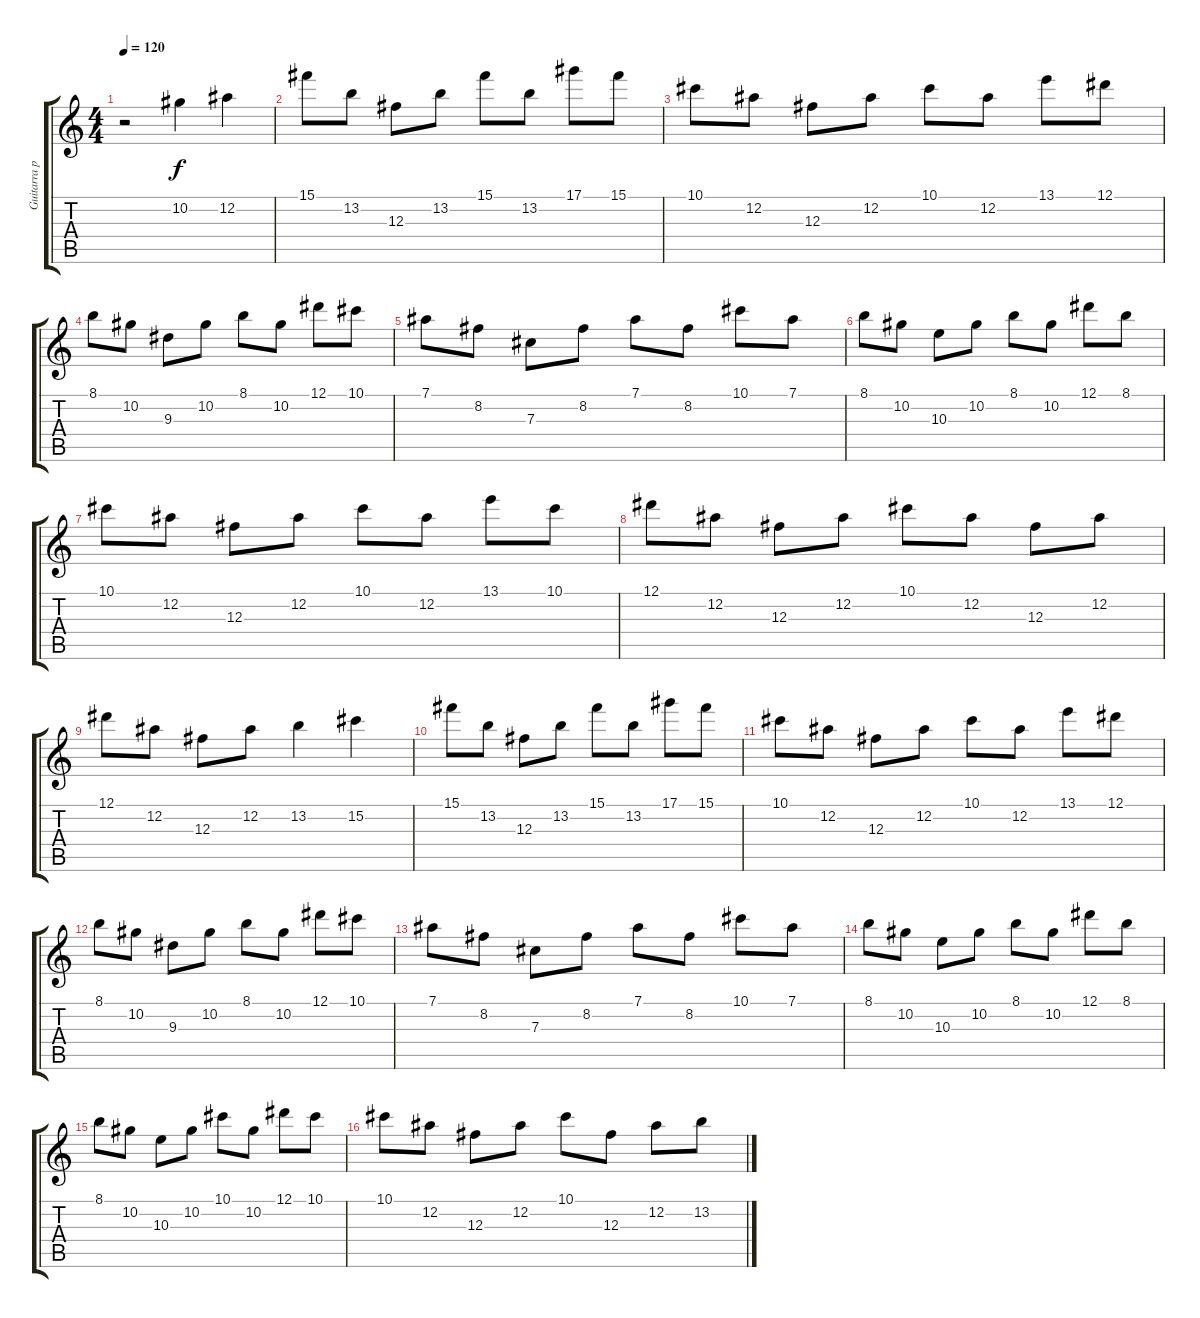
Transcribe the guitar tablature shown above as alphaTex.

\track ("Guitarra principal" "Guitarra p") {instrument acousticguitarsteel}
\staff {score tabs}
\tuning (Eb4 Bb3 Gb3 Db3 Ab2 Eb2) {hide}
\ts (4 4)
\tempo 120
\clef g2
\ks c
r.2{dy f} 10.2.4 12.2.4 |
15.1.8 13.2.8 12.3.8 13.2.8 15.1.8 13.2.8 17.1.8 15.1.8 |
10.1.8 12.2.8 12.3.8 12.2.8 10.1.8 12.2.8 13.1.8 12.1.8 |
8.1.8 10.2.8 9.3.8 10.2.8 8.1.8 10.2.8 12.1.8 10.1.8 |
7.1.8 8.2.8 7.3.8 8.2.8 7.1.8 8.2.8 10.1.8 7.1.8 |
8.1.8 10.2.8 10.3.8 10.2.8 8.1.8 10.2.8 12.1.8 8.1.8 |
10.1.8 12.2.8 12.3.8 12.2.8 10.1.8 12.2.8 13.1.8 10.1.8 |
12.1.8 12.2.8 12.3.8 12.2.8 10.1.8 12.2.8 12.3.8 12.2.8 |
12.1.8 12.2.8 12.3.8 12.2.8 13.2.4 15.2.4 |
15.1.8 13.2.8 12.3.8 13.2.8 15.1.8 13.2.8 17.1.8 15.1.8 |
10.1.8 12.2.8 12.3.8 12.2.8 10.1.8 12.2.8 13.1.8 12.1.8 |
8.1.8 10.2.8 9.3.8 10.2.8 8.1.8 10.2.8 12.1.8 10.1.8 |
7.1.8 8.2.8 7.3.8 8.2.8 7.1.8 8.2.8 10.1.8 7.1.8 |
8.1.8 10.2.8 10.3.8 10.2.8 8.1.8 10.2.8 12.1.8 8.1.8 |
8.1.8 10.2.8 10.3.8 10.2.8 10.1.8 10.2.8 12.1.8 10.1.8 |
10.1.8 12.2.8 12.3.8 12.2.8 10.1.8 12.3.8 12.2.8 13.2.8
